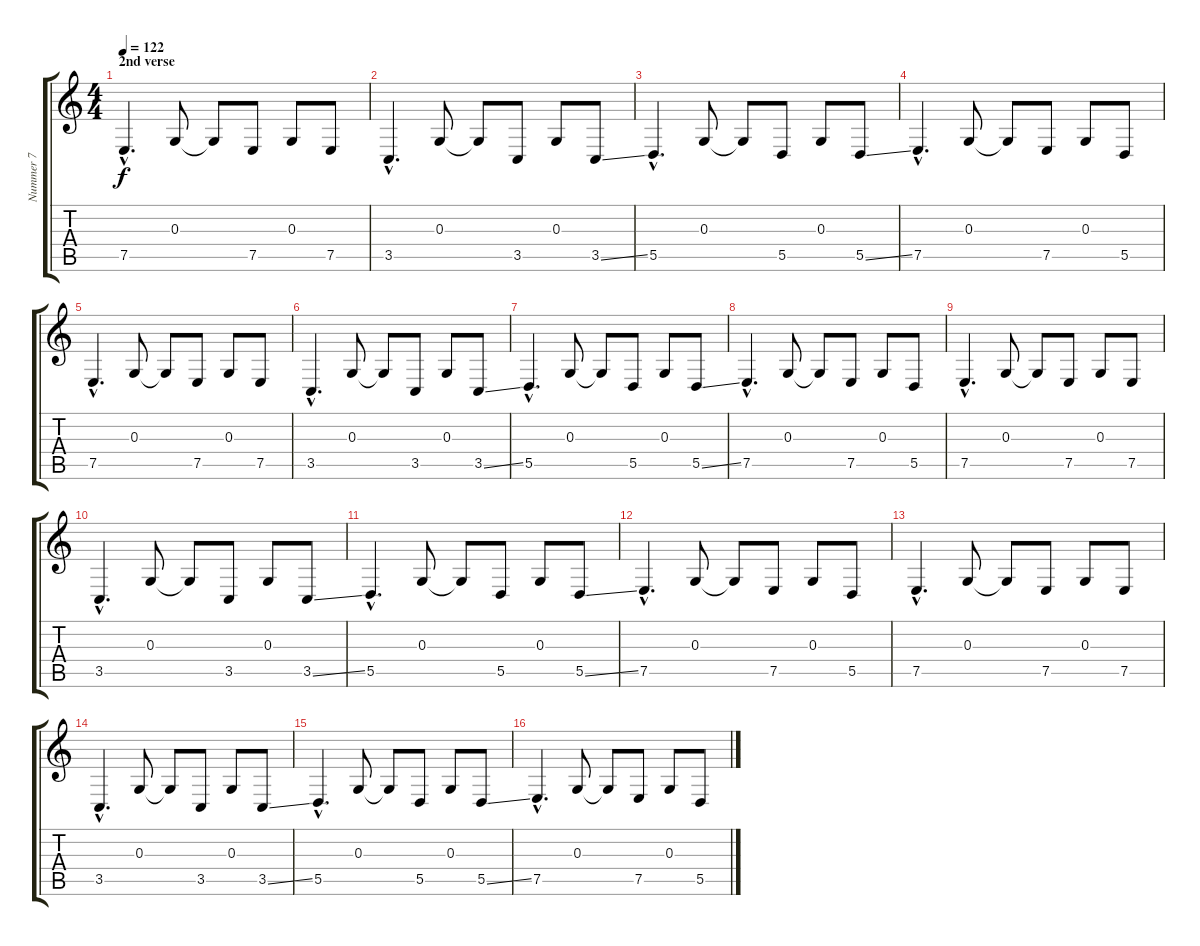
\track ("Nummer 7" "Nummer 7") {instrument synthbrass1}
\staff {score tabs}
\tuning (E4 B3 G3 D3 A2 E2) {hide}
\ts (4 4)
\section ("" "2nd verse")
\tempo 122
\clef g2
\ks c
7.5{hac}.4{d dy f} 0.3.8 0.3{t}.8 7.5.8 0.3.8 7.5.8 |
3.5{hac}.4{d} 0.3.8 0.3{t}.8 3.5.8 0.3.8 3.5{ss}.8 |
5.5{hac}.4{d} 0.3.8 0.3{t}.8 5.5.8 0.3.8 5.5{ss}.8 |
7.5{hac}.4{d} 0.3.8 0.3{t}.8 7.5.8 0.3.8 5.5.8 |
7.5{hac}.4{d} 0.3.8 0.3{t}.8 7.5.8 0.3.8 7.5.8 |
3.5{hac}.4{d} 0.3.8 0.3{t}.8 3.5.8 0.3.8 3.5{ss}.8 |
5.5{hac}.4{d} 0.3.8 0.3{t}.8 5.5.8 0.3.8 5.5{ss}.8 |
7.5{hac}.4{d} 0.3.8 0.3{t}.8 7.5.8 0.3.8 5.5.8 |
7.5{hac}.4{d} 0.3.8 0.3{t}.8 7.5.8 0.3.8 7.5.8 |
3.5{hac}.4{d} 0.3.8 0.3{t}.8 3.5.8 0.3.8 3.5{ss}.8 |
5.5{hac}.4{d} 0.3.8 0.3{t}.8 5.5.8 0.3.8 5.5{ss}.8 |
7.5{hac}.4{d} 0.3.8 0.3{t}.8 7.5.8 0.3.8 5.5.8 |
7.5{hac}.4{d} 0.3.8 0.3{t}.8 7.5.8 0.3.8 7.5.8 |
3.5{hac}.4{d} 0.3.8 0.3{t}.8 3.5.8 0.3.8 3.5{ss}.8 |
5.5{hac}.4{d} 0.3.8 0.3{t}.8 5.5.8 0.3.8 5.5{ss}.8 |
7.5{hac}.4{d} 0.3.8 0.3{t}.8 7.5.8 0.3.8 5.5.8
